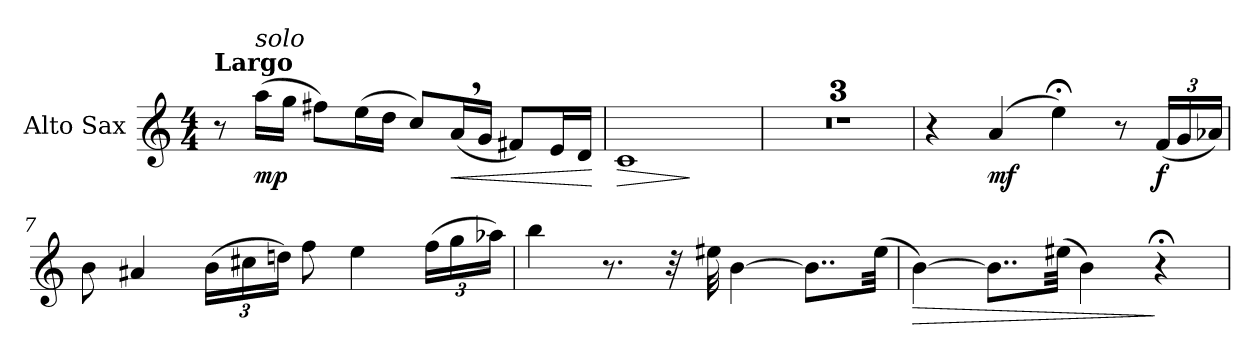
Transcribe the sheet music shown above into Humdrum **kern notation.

**kern	**dynam
*part1	*part1
*staff1	*staff1
*I"Alto Sax	*
*I'A Sax	*
*clefG2	*
*ITrd5c9	*
*k[b-e-a-]	*
*M4/4	*
*MM50	*
=1	=1
!LO:TX:a:B:t=Largo	!
8r	.
!LO:TX:a:i:t=solo	!
!	!LO:DY:b
(>16cc\LL	mp
16b-\JJ	.
8an\L)	.
(>16g\L	.
16f\JJ	.
8e-/L)	.
!	!LO:HP:b
(<16c,/L	<
16B-/JJ	.
8An/L)	.
16G/L	.
16F/JJ	.
.	[
=2	=2
!	!LO:HP:b
1E-	>
.	]
=3	=3
!	!LO:DY:b
1r	pp
=4	=4
1r	.
=5	=5
1r	.
=6	=6
4r	.
!	!LO:DY:b
(>4c/	mf
4g;<\)	.
8r	.
*Xbrackettup	*
!	!LO:DY:b
(<24A-/LL	f
24B-/	.
24c-X/JJ)	.
!!LO:LB:g=z
=7	=7
8d\	.
4c#X/	.
(>24d\LL	.
24en\	.
24fn\JJ)	.
8a-\	.
4g\	.
(>24a-\LL	.
24b-\	.
24cc-X\JJ)	.
=8	=8
4dd\	.
8.r	.
32r	.
32g#X\	.
[4d\	.
8..d\L]	.
(>32g#\Jkk	.
=9	=9
!	!LO:HP:b
[4d\)	>
8..d\L]	.
(>32g#X\Jkk	.
4d\)	.
4r;<	]
=	=
*-	*-
